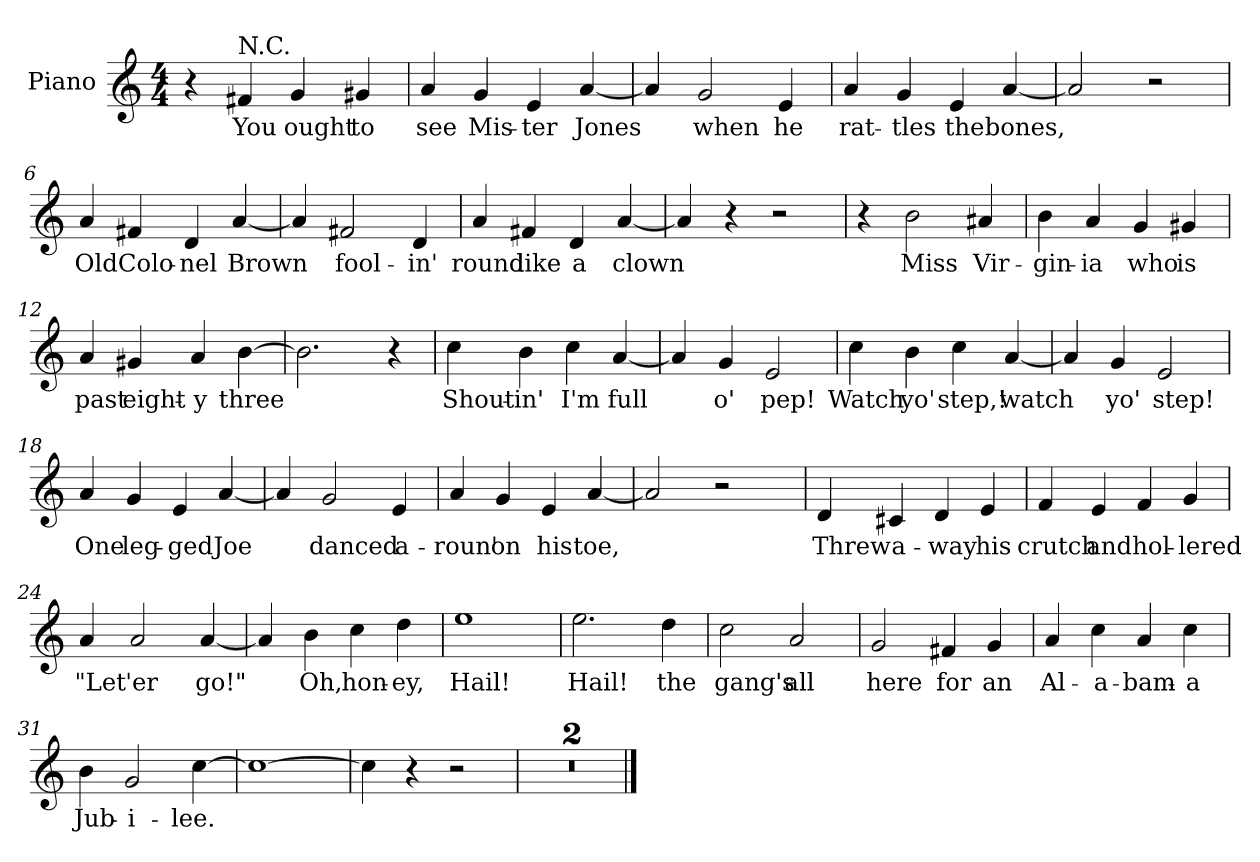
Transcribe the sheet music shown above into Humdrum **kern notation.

**kern	**text
*part1	*part1
*staff1	*staff1
*I"Piano	*
*I'Pno	*
*clefG2	*
*k[]	*
*C:	*
*M4/4	*
=1	=1
4r	.
!LO:TX:a:t=N.C.	!
4f#X/	You
4g/	ought
4g#X/	to
=2	=2
4a/	see
4g/	Mis-
4e/	-ter
[4a/	Jones
=3	=3
4a/]	.
2g/	when
4e/	he
=4	=4
4a/	rat-
4g/	-tles
4e/	the
[4a/	bones,
=5	=5
2a/]	.
2r	.
!!LO:LB:g=z
=6	=6
4a/	Old
4f#X/	Colo-
4d/	-nel
[4a/	Brown
=7	=7
4a/]	.
2f#X/	fool-
4d/	-in'
=8	=8
4a/	round
4f#X/	like
4d/	a
[4a/	clown
=9	=9
4a/]	.
4r	.
2r	.
=10	=10
4r	.
2b\	Miss
4a#X/	Vir-
!!LO:LB:g=z
=11	=11
4b\	-gin-
4a/	-ia
4g/	who
4g#X/	is
=12	=12
4a/	past
4g#X/	eight-
4a/	-y
[4b\	three
=13	=13
2.b\]	.
4r	.
=14	=14
4cc\	Shout-
4b\	-in'
4cc\	I'm
[4a/	full
=15	=15
4a/]	.
4g/	o'
2e/	pep!
!!LO:LB:g=z
=16	=16
4cc\	Watch
4b\	yo'
4cc\	step,!
[4a/	watch
=17	=17
4a/]	.
4g/	yo'
2e/	step!
=18	=18
4a/	One
4g/	leg-
4e/	-ged
[4a/	Joe
=19	=19
4a/]	.
2g/	danced
4e/	a-
!!LO:LB:g=z
=20	=20
4a/	-roun'
4g/	on
4e/	his
[4a/	toe,
=21	=21
2a/]	.
2r	.
=22	=22
4d/	Threw
4c#X/	a-
4d/	-way
4e/	his
=23	=23
4f/	crutch
4e/	and
4f/	hol-
4g/	lered
=24	=24
4a/	"Let
2a/	'er
[4a/	go!"
!!LO:LB:g=z
=25	=25
4a/]	.
4b\	Oh,
4cc\	hon-
4dd\	-ey,
=26	=26
1ee	Hail!
=27	=27
2.ee\	Hail!
4dd\	the
=28	=28
2cc\	gang's
2a/	all
=29	=29
2g/	here
4f#X/	for
4g/	an
=30	=30
4a/	Al-
4cc\	-a-
4a/	-bam-
4cc\	-a
=31	=31
4b\	Jub-
2g/	-i-
[4cc\	-lee.
!!LO:LB:g=z
=32	=32
1cc_	.
=33	=33
4cc\]	.
4r	.
2r	.
=34	=34
1r	.
=35	=35
1r	.
==	==
*-	*-
